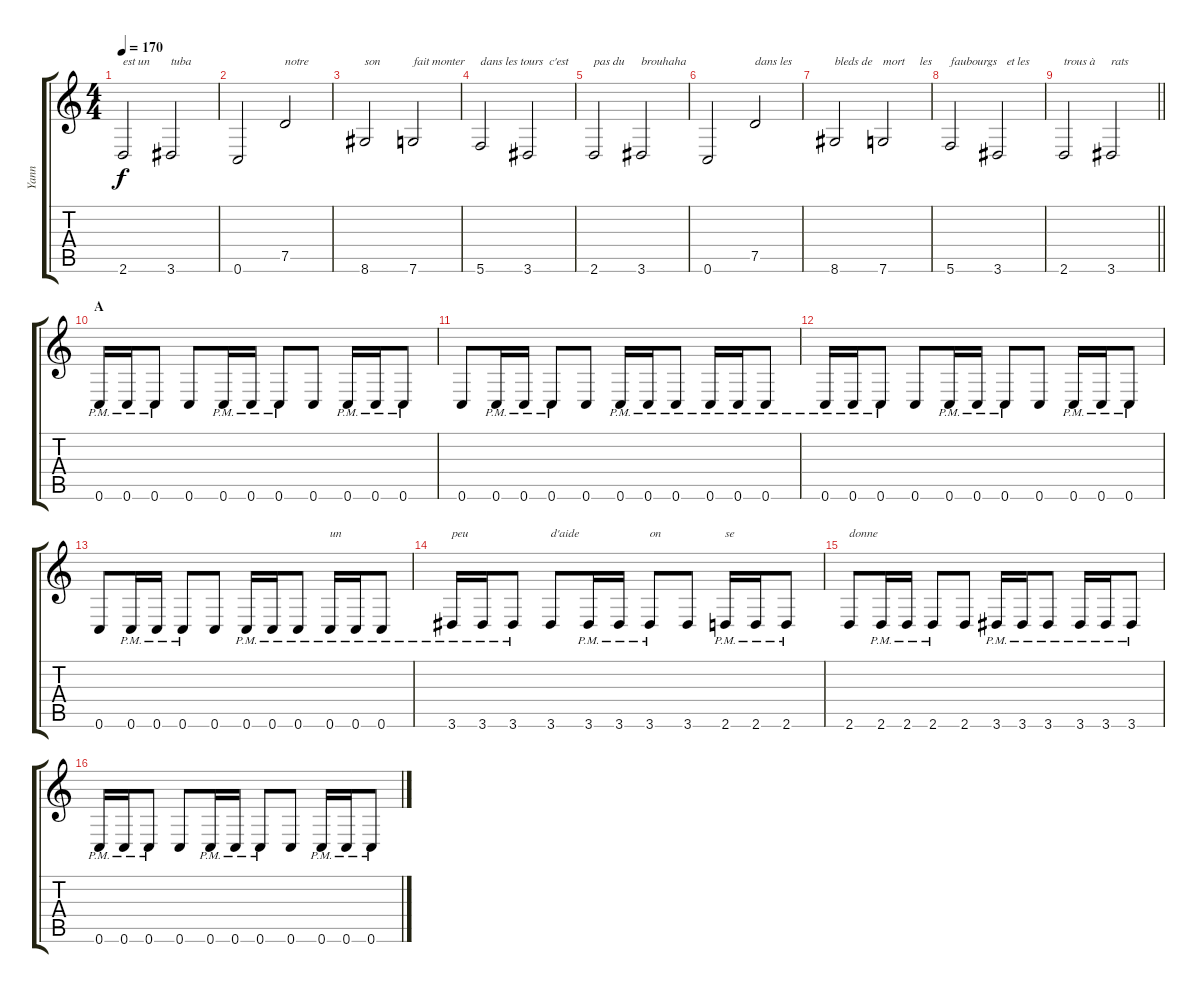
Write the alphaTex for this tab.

\track ("Yann" "Yann") {instrument distortionguitar}
\staff {score tabs}
\tuning (D4 A3 F3 C3 G2 C2) {hide}
\ts (4 4)
\tempo 170
\clef g2
\ks c
2.6.2{txt "est un " dy f} 3.6.2{txt "tuba"} |
0.6.2 7.5.2{txt "notre"} |
8.6.2{txt "son"} 7.6.2{txt "fait monter"} |
5.6.2{txt "dans les tours  c'est"} 3.6.2 |
2.6.2{txt "pas du"} 3.6.2{txt "brouhaha"} |
0.6.2 7.5.2{txt "dans les"} |
8.6.2{txt "bleds de"} 7.6.2{txt "mort     les"} |
5.6.2{txt "faubourgs"} 3.6.2{txt "   et les"} |
\barLineRight lightlight
2.6.2{txt "trous à "} 3.6.2{txt "rats"} |
\section ("" "A")
0.6{pm}.16 0.6{pm}.16 0.6{pm}.8 0.6.8 0.6{pm}.16 0.6{pm}.16 0.6{pm}.8 0.6.8 0.6{pm}.16 0.6{pm}.16 0.6{pm}.8 |
0.6.8 0.6{pm}.16 0.6{pm}.16 0.6{pm}.8 0.6.8 0.6{pm}.16 0.6{pm}.16 0.6{pm}.8 0.6{pm}.16 0.6{pm}.16 0.6{pm}.8 |
0.6{pm}.16 0.6{pm}.16 0.6{pm}.8 0.6.8 0.6{pm}.16 0.6{pm}.16 0.6{pm}.8 0.6.8 0.6{pm}.16 0.6{pm}.16 0.6{pm}.8 |
0.6.8 0.6{pm}.16 0.6{pm}.16 0.6{pm}.8 0.6.8 0.6{pm}.16 0.6{pm}.16 0.6{pm}.8 0.6{pm}.16{txt "un"} 0.6{pm}.16 0.6{pm}.8 |
3.6{pm}.16{txt "peu"} 3.6{pm}.16 3.6{pm}.8 3.6.8{txt "d'aide"} 3.6{pm}.16 3.6{pm}.16 3.6{pm}.8{txt "on"} 3.6.8 2.6{pm}.16{txt "se"} 2.6{pm}.16 2.6{pm}.8 |
2.6.8{txt "donne"} 2.6{pm}.16 2.6{pm}.16 2.6{pm}.8 2.6.8 3.6{pm}.16 3.6{pm}.16 3.6{pm}.8 3.6{pm}.16 3.6{pm}.16 3.6{pm}.8 |
0.6{pm}.16 0.6{pm}.16 0.6{pm}.8 0.6.8 0.6{pm}.16 0.6{pm}.16 0.6{pm}.8 0.6.8 0.6{pm}.16 0.6{pm}.16 0.6{pm}.8
